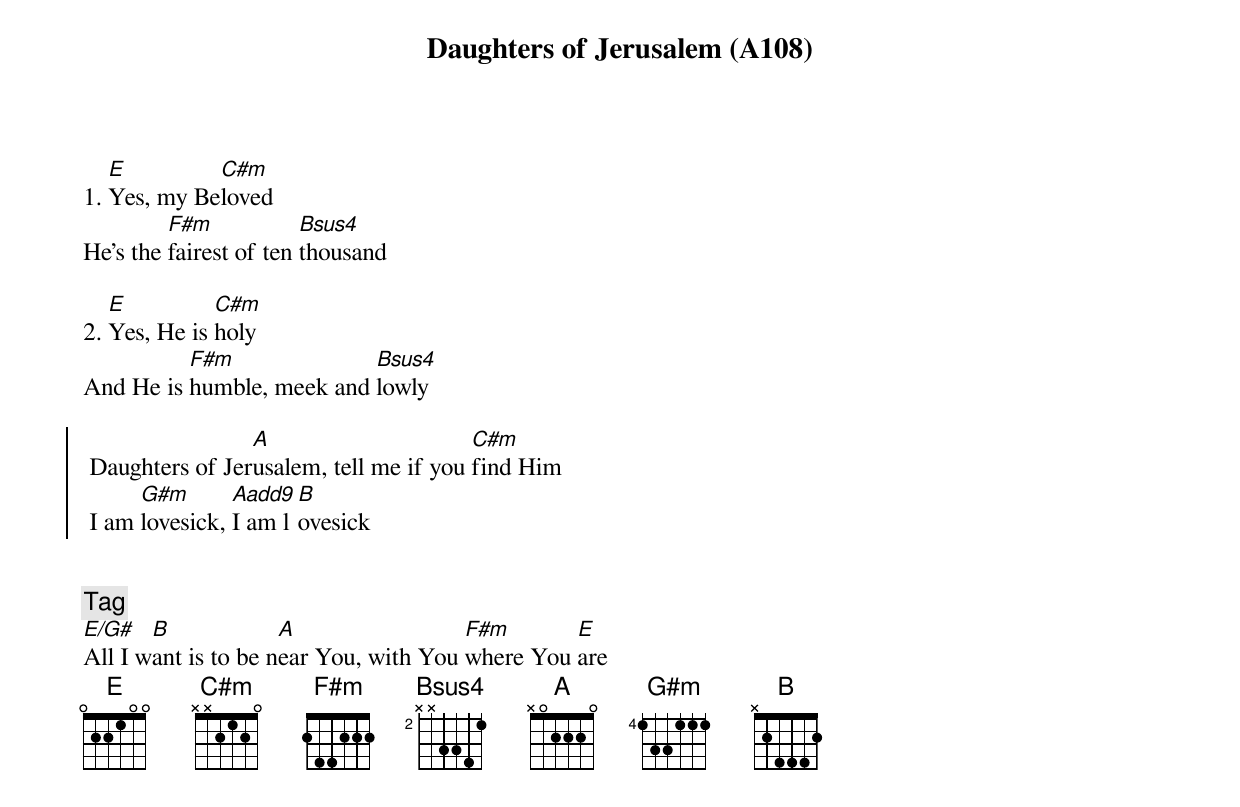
{title: Daughters of Jerusalem (A108)}
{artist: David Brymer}

1. [E]Yes, my Be[C#m]loved
He's the [F#m]fairest of ten [Bsus4]thousand

2. [E]Yes, He is [C#m]holy
And He is [F#m]humble, meek and [Bsus4]lowly

{soc}
 Daughters of Jer[A]usalem, tell me if you [C#m]find Him
 I am [G#m]lovesick, [Aadd9]I am l[B]ovesick
 {eoc}


{comment: Tag}
[E/G#]All I w[B]ant is to be n[A]ear You, with You [F#m]where You [E]are
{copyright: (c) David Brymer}
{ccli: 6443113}
